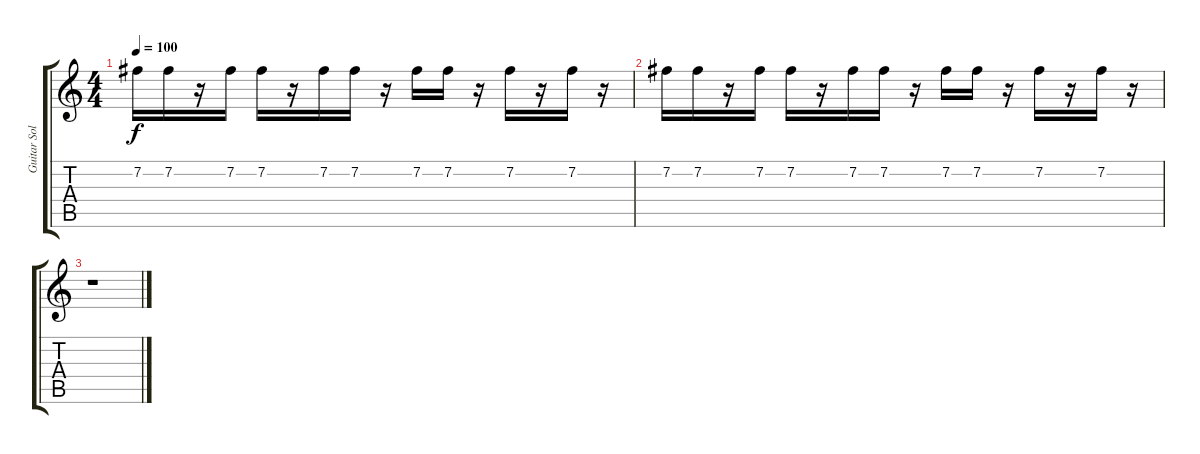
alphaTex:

\track ("Guitar Solo" "Guitar Sol") {instrument distortionguitar}
\staff {score tabs}
\tuning (E4 B3 G3 D3 A2 E2) {hide}
\ts (4 4)
\tempo 100
\clef g2
\ks c
7.2.16{dy f} 7.2.16 r.16 7.2.16 7.2.16 r.16 7.2.16 7.2.16 r.16 7.2.16 7.2.16 r.16 7.2.16 r.16 7.2.16 r.16 |
7.2.16 7.2.16 r.16 7.2.16 7.2.16 r.16 7.2.16 7.2.16 r.16 7.2.16 7.2.16 r.16 7.2.16 r.16 7.2.16 r.16 |
r.1
